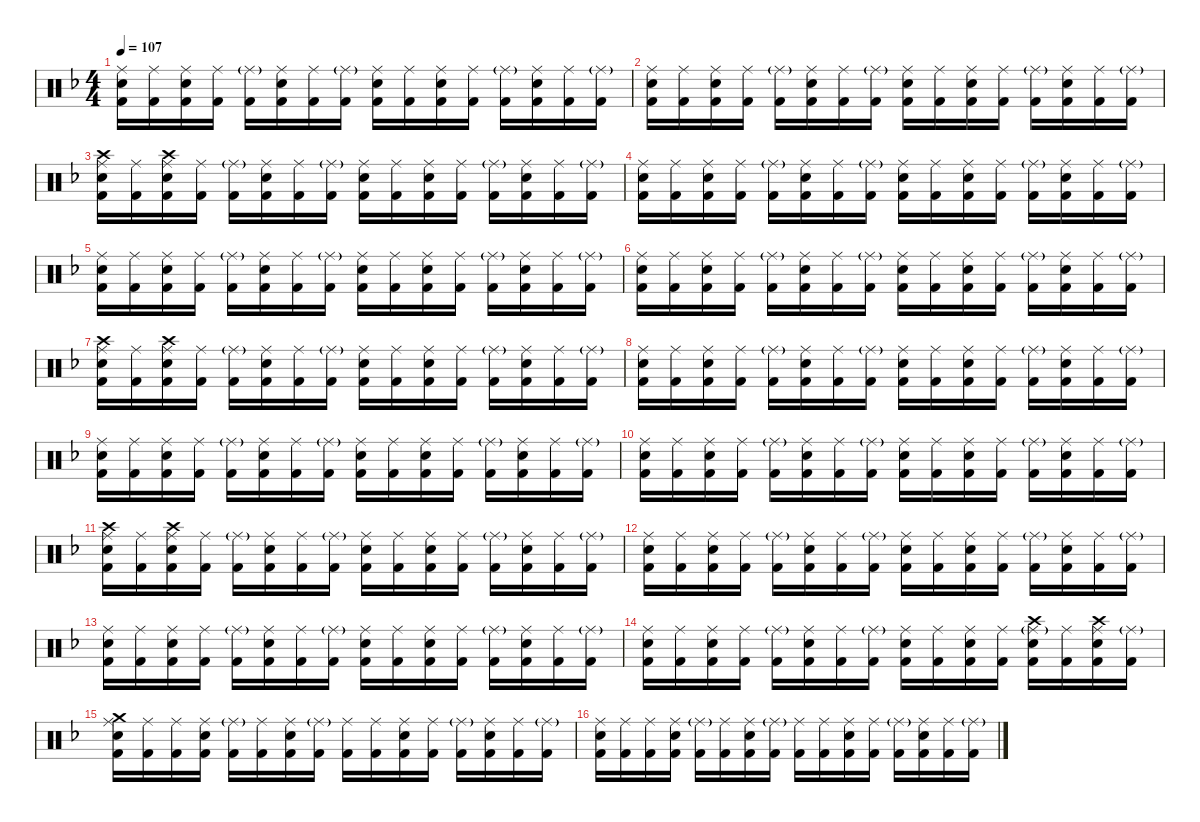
\hideDynamics
\bracketExtendMode nobrackets
\singleTrackTrackNamePolicy hidden
\multiTrackTrackNamePolicy hidden
\firstSystemTrackNameMode fullname
\firstSystemTrackNameOrientation horizontal
\otherSystemsTrackNameOrientation horizontal
\track ("Drumkit" "Drums") {defaultSystemsLayout 4 instrument percussion}
\staff {score}
\articulation defaults
\ts (4 4)
\tempo 107
\clef neutral
\ks dminor
("Ride (middle)"{acc forcenatural} "Snare (hit) 2"{acc forcenatural} "Kick (hit) 2"{acc forcenatural}).16{dy mf beam Down} ("Ride (middle)"{acc forcenatural} "Kick (hit) 2"{acc forcenatural}).16{beam Down} ("Ride (middle)"{acc forcenatural} "Snare (hit) 2"{acc forcenatural} "Kick (hit) 2"{acc forcenatural}).16{beam Down} ("Ride (middle)"{acc forcenatural} "Kick (hit) 2"{acc forcenatural}).16{beam Down} ("Ride (middle)"{g acc forcenatural} "Kick (hit) 2"{acc forcenatural}).16{dy f beam Down} ("Ride (middle)"{acc forcenatural} "Snare (hit) 2"{acc forcenatural} "Kick (hit) 2"{acc forcenatural}).16{dy mf beam Down} ("Ride (middle)"{acc forcenatural} "Kick (hit) 2"{acc forcenatural}).16{beam Down} ("Ride (middle)"{g acc forcenatural} "Kick (hit) 2"{acc forcenatural}).16{dy f beam Down} ("Ride (middle)"{acc forcenatural} "Snare (hit) 2"{acc forcenatural} "Kick (hit) 2"{acc forcenatural}).16{dy mf beam Down} ("Ride (middle)"{acc forcenatural} "Kick (hit) 2"{acc forcenatural}).16{beam Down} ("Ride (middle)"{acc forcenatural} "Snare (hit) 2"{acc forcenatural} "Kick (hit) 2"{acc forcenatural}).16{beam Down} ("Ride (middle)"{acc forcenatural} "Kick (hit) 2"{acc forcenatural}).16{beam Down} ("Ride (middle)"{g acc forcenatural} "Kick (hit) 2"{acc forcenatural}).16{dy f beam Down} ("Ride (middle)"{acc forcenatural} "Snare (hit) 2"{acc forcenatural} "Kick (hit) 2"{acc forcenatural}).16{dy mf beam Down} ("Ride (middle)"{acc forcenatural} "Kick (hit) 2"{acc forcenatural}).16{beam Down} ("Ride (middle)"{g acc forcenatural} "Kick (hit) 2"{acc forcenatural}).16{dy f beam Down} |
("Ride (middle)"{acc forcenatural} "Snare (hit) 2"{acc forcenatural} "Kick (hit) 2"{acc forcenatural}).16{dy mf beam Down} ("Ride (middle)"{acc forcenatural} "Kick (hit) 2"{acc forcenatural}).16{beam Down} ("Ride (middle)"{acc forcenatural} "Snare (hit) 2"{acc forcenatural} "Kick (hit) 2"{acc forcenatural}).16{beam Down} ("Ride (middle)"{acc forcenatural} "Kick (hit) 2"{acc forcenatural}).16{beam Down} ("Ride (middle)"{g acc forcenatural} "Kick (hit) 2"{acc forcenatural}).16{dy f beam Down} ("Ride (middle)"{acc forcenatural} "Snare (hit) 2"{acc forcenatural} "Kick (hit) 2"{acc forcenatural}).16{dy mf beam Down} ("Ride (middle)"{acc forcenatural} "Kick (hit) 2"{acc forcenatural}).16{beam Down} ("Ride (middle)"{g acc forcenatural} "Kick (hit) 2"{acc forcenatural}).16{dy f beam Down} ("Ride (middle)"{acc forcenatural} "Snare (hit) 2"{acc forcenatural} "Kick (hit) 2"{acc forcenatural}).16{dy mf beam Down} ("Ride (middle)"{acc forcenatural} "Kick (hit) 2"{acc forcenatural}).16{beam Down} ("Ride (middle)"{acc forcenatural} "Snare (hit) 2"{acc forcenatural} "Kick (hit) 2"{acc forcenatural}).16{beam Down} ("Ride (middle)"{acc forcenatural} "Kick (hit) 2"{acc forcenatural}).16{beam Down} ("Ride (middle)"{g acc forcenatural} "Kick (hit) 2"{acc forcenatural}).16{dy f beam Down} ("Ride (middle)"{acc forcenatural} "Snare (hit) 2"{acc forcenatural} "Kick (hit) 2"{acc forcenatural}).16{dy mf beam Down} ("Ride (middle)"{acc forcenatural} "Kick (hit) 2"{acc forcenatural}).16{beam Down} ("Ride (middle)"{g acc forcenatural} "Kick (hit) 2"{acc forcenatural}).16{dy f beam Down} |
("Crash high (hit)"{acc forcenatural} "Ride (middle)"{acc forcenatural} "Snare (hit) 2"{acc forcenatural} "Kick (hit) 2"{acc forcenatural}).16{beam Down} ("Ride (middle)"{acc forcenatural} "Kick (hit) 2"{acc forcenatural}).16{dy mf beam Down} ("Crash high (hit)"{acc forcenatural} "Ride (middle)"{acc forcenatural} "Snare (hit) 2"{acc forcenatural} "Kick (hit) 2"{acc forcenatural}).16{dy f beam Down} ("Ride (middle)"{acc forcenatural} "Kick (hit) 2"{acc forcenatural}).16{dy mf beam Down} ("Ride (middle)"{g acc forcenatural} "Kick (hit) 2"{acc forcenatural}).16{dy f beam Down} ("Ride (middle)"{acc forcenatural} "Snare (hit) 2"{acc forcenatural} "Kick (hit) 2"{acc forcenatural}).16{dy mf beam Down} ("Ride (middle)"{acc forcenatural} "Kick (hit) 2"{acc forcenatural}).16{beam Down} ("Ride (middle)"{g acc forcenatural} "Kick (hit) 2"{acc forcenatural}).16{dy f beam Down} ("Ride (middle)"{acc forcenatural} "Snare (hit) 2"{acc forcenatural} "Kick (hit) 2"{acc forcenatural}).16{dy mf beam Down} ("Ride (middle)"{acc forcenatural} "Kick (hit) 2"{acc forcenatural}).16{beam Down} ("Ride (middle)"{acc forcenatural} "Snare (hit) 2"{acc forcenatural} "Kick (hit) 2"{acc forcenatural}).16{beam Down} ("Ride (middle)"{acc forcenatural} "Kick (hit) 2"{acc forcenatural}).16{beam Down} ("Ride (middle)"{g acc forcenatural} "Kick (hit) 2"{acc forcenatural}).16{dy f beam Down} ("Ride (middle)"{acc forcenatural} "Snare (hit) 2"{acc forcenatural} "Kick (hit) 2"{acc forcenatural}).16{dy mf beam Down} ("Ride (middle)"{acc forcenatural} "Kick (hit) 2"{acc forcenatural}).16{beam Down} ("Ride (middle)"{g acc forcenatural} "Kick (hit) 2"{acc forcenatural}).16{dy f beam Down} |
("Ride (middle)"{acc forcenatural} "Snare (hit) 2"{acc forcenatural} "Kick (hit) 2"{acc forcenatural}).16{dy mf beam Down} ("Ride (middle)"{acc forcenatural} "Kick (hit) 2"{acc forcenatural}).16{beam Down} ("Ride (middle)"{acc forcenatural} "Snare (hit) 2"{acc forcenatural} "Kick (hit) 2"{acc forcenatural}).16{beam Down} ("Ride (middle)"{acc forcenatural} "Kick (hit) 2"{acc forcenatural}).16{beam Down} ("Ride (middle)"{g acc forcenatural} "Kick (hit) 2"{acc forcenatural}).16{dy f beam Down} ("Ride (middle)"{acc forcenatural} "Snare (hit) 2"{acc forcenatural} "Kick (hit) 2"{acc forcenatural}).16{dy mf beam Down} ("Ride (middle)"{acc forcenatural} "Kick (hit) 2"{acc forcenatural}).16{beam Down} ("Ride (middle)"{g acc forcenatural} "Kick (hit) 2"{acc forcenatural}).16{dy f beam Down} ("Ride (middle)"{acc forcenatural} "Snare (hit) 2"{acc forcenatural} "Kick (hit) 2"{acc forcenatural}).16{dy mf beam Down} ("Ride (middle)"{acc forcenatural} "Kick (hit) 2"{acc forcenatural}).16{beam Down} ("Ride (middle)"{acc forcenatural} "Snare (hit) 2"{acc forcenatural} "Kick (hit) 2"{acc forcenatural}).16{beam Down} ("Ride (middle)"{acc forcenatural} "Kick (hit) 2"{acc forcenatural}).16{beam Down} ("Ride (middle)"{g acc forcenatural} "Kick (hit) 2"{acc forcenatural}).16{dy f beam Down} ("Ride (middle)"{acc forcenatural} "Snare (hit) 2"{acc forcenatural} "Kick (hit) 2"{acc forcenatural}).16{dy mf beam Down} ("Ride (middle)"{acc forcenatural} "Kick (hit) 2"{acc forcenatural}).16{beam Down} ("Ride (middle)"{g acc forcenatural} "Kick (hit) 2"{acc forcenatural}).16{dy f beam Down} |
("Ride (middle)"{acc forcenatural} "Snare (hit) 2"{acc forcenatural} "Kick (hit) 2"{acc forcenatural}).16{dy mf beam Down} ("Ride (middle)"{acc forcenatural} "Kick (hit) 2"{acc forcenatural}).16{beam Down} ("Ride (middle)"{acc forcenatural} "Snare (hit) 2"{acc forcenatural} "Kick (hit) 2"{acc forcenatural}).16{beam Down} ("Ride (middle)"{acc forcenatural} "Kick (hit) 2"{acc forcenatural}).16{beam Down} ("Ride (middle)"{g acc forcenatural} "Kick (hit) 2"{acc forcenatural}).16{dy f beam Down} ("Ride (middle)"{acc forcenatural} "Snare (hit) 2"{acc forcenatural} "Kick (hit) 2"{acc forcenatural}).16{dy mf beam Down} ("Ride (middle)"{acc forcenatural} "Kick (hit) 2"{acc forcenatural}).16{beam Down} ("Ride (middle)"{g acc forcenatural} "Kick (hit) 2"{acc forcenatural}).16{dy f beam Down} ("Ride (middle)"{acc forcenatural} "Snare (hit) 2"{acc forcenatural} "Kick (hit) 2"{acc forcenatural}).16{dy mf beam Down} ("Ride (middle)"{acc forcenatural} "Kick (hit) 2"{acc forcenatural}).16{beam Down} ("Ride (middle)"{acc forcenatural} "Snare (hit) 2"{acc forcenatural} "Kick (hit) 2"{acc forcenatural}).16{beam Down} ("Ride (middle)"{acc forcenatural} "Kick (hit) 2"{acc forcenatural}).16{beam Down} ("Ride (middle)"{g acc forcenatural} "Kick (hit) 2"{acc forcenatural}).16{dy f beam Down} ("Ride (middle)"{acc forcenatural} "Snare (hit) 2"{acc forcenatural} "Kick (hit) 2"{acc forcenatural}).16{dy mf beam Down} ("Ride (middle)"{acc forcenatural} "Kick (hit) 2"{acc forcenatural}).16{beam Down} ("Ride (middle)"{g acc forcenatural} "Kick (hit) 2"{acc forcenatural}).16{dy f beam Down} |
("Ride (middle)"{acc forcenatural} "Snare (hit) 2"{acc forcenatural} "Kick (hit) 2"{acc forcenatural}).16{dy mf beam Down} ("Ride (middle)"{acc forcenatural} "Kick (hit) 2"{acc forcenatural}).16{beam Down} ("Ride (middle)"{acc forcenatural} "Snare (hit) 2"{acc forcenatural} "Kick (hit) 2"{acc forcenatural}).16{beam Down} ("Ride (middle)"{acc forcenatural} "Kick (hit) 2"{acc forcenatural}).16{beam Down} ("Ride (middle)"{g acc forcenatural} "Kick (hit) 2"{acc forcenatural}).16{dy f beam Down} ("Ride (middle)"{acc forcenatural} "Snare (hit) 2"{acc forcenatural} "Kick (hit) 2"{acc forcenatural}).16{dy mf beam Down} ("Ride (middle)"{acc forcenatural} "Kick (hit) 2"{acc forcenatural}).16{beam Down} ("Ride (middle)"{g acc forcenatural} "Kick (hit) 2"{acc forcenatural}).16{dy f beam Down} ("Ride (middle)"{acc forcenatural} "Snare (hit) 2"{acc forcenatural} "Kick (hit) 2"{acc forcenatural}).16{dy mf beam Down} ("Ride (middle)"{acc forcenatural} "Kick (hit) 2"{acc forcenatural}).16{beam Down} ("Ride (middle)"{acc forcenatural} "Snare (hit) 2"{acc forcenatural} "Kick (hit) 2"{acc forcenatural}).16{beam Down} ("Ride (middle)"{acc forcenatural} "Kick (hit) 2"{acc forcenatural}).16{beam Down} ("Ride (middle)"{g acc forcenatural} "Kick (hit) 2"{acc forcenatural}).16{dy f beam Down} ("Ride (middle)"{acc forcenatural} "Snare (hit) 2"{acc forcenatural} "Kick (hit) 2"{acc forcenatural}).16{dy mf beam Down} ("Ride (middle)"{acc forcenatural} "Kick (hit) 2"{acc forcenatural}).16{beam Down} ("Ride (middle)"{g acc forcenatural} "Kick (hit) 2"{acc forcenatural}).16{dy f beam Down} |
("Crash high (hit)"{acc forcenatural} "Ride (middle)"{acc forcenatural} "Snare (hit) 2"{acc forcenatural} "Kick (hit) 2"{acc forcenatural}).16{beam Down} ("Ride (middle)"{acc forcenatural} "Kick (hit) 2"{acc forcenatural}).16{dy mf beam Down} ("Crash high (hit)"{acc forcenatural} "Ride (middle)"{acc forcenatural} "Snare (hit) 2"{acc forcenatural} "Kick (hit) 2"{acc forcenatural}).16{dy f beam Down} ("Ride (middle)"{acc forcenatural} "Kick (hit) 2"{acc forcenatural}).16{dy mf beam Down} ("Ride (middle)"{g acc forcenatural} "Kick (hit) 2"{acc forcenatural}).16{dy f beam Down} ("Ride (middle)"{acc forcenatural} "Snare (hit) 2"{acc forcenatural} "Kick (hit) 2"{acc forcenatural}).16{dy mf beam Down} ("Ride (middle)"{acc forcenatural} "Kick (hit) 2"{acc forcenatural}).16{beam Down} ("Ride (middle)"{g acc forcenatural} "Kick (hit) 2"{acc forcenatural}).16{dy f beam Down} ("Ride (middle)"{acc forcenatural} "Snare (hit) 2"{acc forcenatural} "Kick (hit) 2"{acc forcenatural}).16{dy mf beam Down} ("Ride (middle)"{acc forcenatural} "Kick (hit) 2"{acc forcenatural}).16{beam Down} ("Ride (middle)"{acc forcenatural} "Snare (hit) 2"{acc forcenatural} "Kick (hit) 2"{acc forcenatural}).16{beam Down} ("Ride (middle)"{acc forcenatural} "Kick (hit) 2"{acc forcenatural}).16{beam Down} ("Ride (middle)"{g acc forcenatural} "Kick (hit) 2"{acc forcenatural}).16{dy f beam Down} ("Ride (middle)"{acc forcenatural} "Snare (hit) 2"{acc forcenatural} "Kick (hit) 2"{acc forcenatural}).16{dy mf beam Down} ("Ride (middle)"{acc forcenatural} "Kick (hit) 2"{acc forcenatural}).16{beam Down} ("Ride (middle)"{g acc forcenatural} "Kick (hit) 2"{acc forcenatural}).16{dy f beam Down} |
("Ride (middle)"{acc forcenatural} "Snare (hit) 2"{acc forcenatural} "Kick (hit) 2"{acc forcenatural}).16{dy mf beam Down} ("Ride (middle)"{acc forcenatural} "Kick (hit) 2"{acc forcenatural}).16{beam Down} ("Ride (middle)"{acc forcenatural} "Snare (hit) 2"{acc forcenatural} "Kick (hit) 2"{acc forcenatural}).16{beam Down} ("Ride (middle)"{acc forcenatural} "Kick (hit) 2"{acc forcenatural}).16{beam Down} ("Ride (middle)"{g acc forcenatural} "Kick (hit) 2"{acc forcenatural}).16{dy f beam Down} ("Ride (middle)"{acc forcenatural} "Snare (hit) 2"{acc forcenatural} "Kick (hit) 2"{acc forcenatural}).16{dy mf beam Down} ("Ride (middle)"{acc forcenatural} "Kick (hit) 2"{acc forcenatural}).16{beam Down} ("Ride (middle)"{g acc forcenatural} "Kick (hit) 2"{acc forcenatural}).16{dy f beam Down} ("Ride (middle)"{acc forcenatural} "Snare (hit) 2"{acc forcenatural} "Kick (hit) 2"{acc forcenatural}).16{dy mf beam Down} ("Ride (middle)"{acc forcenatural} "Kick (hit) 2"{acc forcenatural}).16{beam Down} ("Ride (middle)"{acc forcenatural} "Snare (hit) 2"{acc forcenatural} "Kick (hit) 2"{acc forcenatural}).16{beam Down} ("Ride (middle)"{acc forcenatural} "Kick (hit) 2"{acc forcenatural}).16{beam Down} ("Ride (middle)"{g acc forcenatural} "Kick (hit) 2"{acc forcenatural}).16{dy f beam Down} ("Ride (middle)"{acc forcenatural} "Snare (hit) 2"{acc forcenatural} "Kick (hit) 2"{acc forcenatural}).16{dy mf beam Down} ("Ride (middle)"{acc forcenatural} "Kick (hit) 2"{acc forcenatural}).16{beam Down} ("Ride (middle)"{g acc forcenatural} "Kick (hit) 2"{acc forcenatural}).16{dy f beam Down} |
("Ride (middle)"{acc forcenatural} "Snare (hit) 2"{acc forcenatural} "Kick (hit) 2"{acc forcenatural}).16{dy mf beam Down} ("Ride (middle)"{acc forcenatural} "Kick (hit) 2"{acc forcenatural}).16{beam Down} ("Ride (middle)"{acc forcenatural} "Snare (hit) 2"{acc forcenatural} "Kick (hit) 2"{acc forcenatural}).16{beam Down} ("Ride (middle)"{acc forcenatural} "Kick (hit) 2"{acc forcenatural}).16{beam Down} ("Ride (middle)"{g acc forcenatural} "Kick (hit) 2"{acc forcenatural}).16{dy f beam Down} ("Ride (middle)"{acc forcenatural} "Snare (hit) 2"{acc forcenatural} "Kick (hit) 2"{acc forcenatural}).16{dy mf beam Down} ("Ride (middle)"{acc forcenatural} "Kick (hit) 2"{acc forcenatural}).16{beam Down} ("Ride (middle)"{g acc forcenatural} "Kick (hit) 2"{acc forcenatural}).16{dy f beam Down} ("Ride (middle)"{acc forcenatural} "Snare (hit) 2"{acc forcenatural} "Kick (hit) 2"{acc forcenatural}).16{dy mf beam Down} ("Ride (middle)"{acc forcenatural} "Kick (hit) 2"{acc forcenatural}).16{beam Down} ("Ride (middle)"{acc forcenatural} "Snare (hit) 2"{acc forcenatural} "Kick (hit) 2"{acc forcenatural}).16{beam Down} ("Ride (middle)"{acc forcenatural} "Kick (hit) 2"{acc forcenatural}).16{beam Down} ("Ride (middle)"{g acc forcenatural} "Kick (hit) 2"{acc forcenatural}).16{dy f beam Down} ("Ride (middle)"{acc forcenatural} "Snare (hit) 2"{acc forcenatural} "Kick (hit) 2"{acc forcenatural}).16{dy mf beam Down} ("Ride (middle)"{acc forcenatural} "Kick (hit) 2"{acc forcenatural}).16{beam Down} ("Ride (middle)"{g acc forcenatural} "Kick (hit) 2"{acc forcenatural}).16{dy f beam Down} |
("Ride (middle)"{acc forcenatural} "Snare (hit) 2"{acc forcenatural} "Kick (hit) 2"{acc forcenatural}).16{dy mf beam Down} ("Ride (middle)"{acc forcenatural} "Kick (hit) 2"{acc forcenatural}).16{beam Down} ("Ride (middle)"{acc forcenatural} "Snare (hit) 2"{acc forcenatural} "Kick (hit) 2"{acc forcenatural}).16{beam Down} ("Ride (middle)"{acc forcenatural} "Kick (hit) 2"{acc forcenatural}).16{beam Down} ("Ride (middle)"{g acc forcenatural} "Kick (hit) 2"{acc forcenatural}).16{dy f beam Down} ("Ride (middle)"{acc forcenatural} "Snare (hit) 2"{acc forcenatural} "Kick (hit) 2"{acc forcenatural}).16{dy mf beam Down} ("Ride (middle)"{acc forcenatural} "Kick (hit) 2"{acc forcenatural}).16{beam Down} ("Ride (middle)"{g acc forcenatural} "Kick (hit) 2"{acc forcenatural}).16{dy f beam Down} ("Ride (middle)"{acc forcenatural} "Snare (hit) 2"{acc forcenatural} "Kick (hit) 2"{acc forcenatural}).16{dy mf beam Down} ("Ride (middle)"{acc forcenatural} "Kick (hit) 2"{acc forcenatural}).16{beam Down} ("Ride (middle)"{acc forcenatural} "Snare (hit) 2"{acc forcenatural} "Kick (hit) 2"{acc forcenatural}).16{beam Down} ("Ride (middle)"{acc forcenatural} "Kick (hit) 2"{acc forcenatural}).16{beam Down} ("Ride (middle)"{g acc forcenatural} "Kick (hit) 2"{acc forcenatural}).16{dy f beam Down} ("Ride (middle)"{acc forcenatural} "Snare (hit) 2"{acc forcenatural} "Kick (hit) 2"{acc forcenatural}).16{dy mf beam Down} ("Ride (middle)"{acc forcenatural} "Kick (hit) 2"{acc forcenatural}).16{beam Down} ("Ride (middle)"{g acc forcenatural} "Kick (hit) 2"{acc forcenatural}).16{dy f beam Down} |
("Crash high (hit)"{acc forcenatural} "Ride (middle)"{acc forcenatural} "Snare (hit) 2"{acc forcenatural} "Kick (hit) 2"{acc forcenatural}).16{beam Down} ("Ride (middle)"{acc forcenatural} "Kick (hit) 2"{acc forcenatural}).16{dy mf beam Down} ("Crash high (hit)"{acc forcenatural} "Ride (middle)"{acc forcenatural} "Snare (hit) 2"{acc forcenatural} "Kick (hit) 2"{acc forcenatural}).16{dy f beam Down} ("Ride (middle)"{acc forcenatural} "Kick (hit) 2"{acc forcenatural}).16{dy mf beam Down} ("Ride (middle)"{g acc forcenatural} "Kick (hit) 2"{acc forcenatural}).16{dy f beam Down} ("Ride (middle)"{acc forcenatural} "Snare (hit) 2"{acc forcenatural} "Kick (hit) 2"{acc forcenatural}).16{dy mf beam Down} ("Ride (middle)"{acc forcenatural} "Kick (hit) 2"{acc forcenatural}).16{beam Down} ("Ride (middle)"{g acc forcenatural} "Kick (hit) 2"{acc forcenatural}).16{dy f beam Down} ("Ride (middle)"{acc forcenatural} "Snare (hit) 2"{acc forcenatural} "Kick (hit) 2"{acc forcenatural}).16{dy mf beam Down} ("Ride (middle)"{acc forcenatural} "Kick (hit) 2"{acc forcenatural}).16{beam Down} ("Ride (middle)"{acc forcenatural} "Snare (hit) 2"{acc forcenatural} "Kick (hit) 2"{acc forcenatural}).16{beam Down} ("Ride (middle)"{acc forcenatural} "Kick (hit) 2"{acc forcenatural}).16{beam Down} ("Ride (middle)"{g acc forcenatural} "Kick (hit) 2"{acc forcenatural}).16{dy f beam Down} ("Ride (middle)"{acc forcenatural} "Snare (hit) 2"{acc forcenatural} "Kick (hit) 2"{acc forcenatural}).16{dy mf beam Down} ("Ride (middle)"{acc forcenatural} "Kick (hit) 2"{acc forcenatural}).16{beam Down} ("Ride (middle)"{g acc forcenatural} "Kick (hit) 2"{acc forcenatural}).16{dy f beam Down} |
("Ride (middle)"{acc forcenatural} "Snare (hit) 2"{acc forcenatural} "Kick (hit) 2"{acc forcenatural}).16{dy mf beam Down} ("Ride (middle)"{acc forcenatural} "Kick (hit) 2"{acc forcenatural}).16{beam Down} ("Ride (middle)"{acc forcenatural} "Snare (hit) 2"{acc forcenatural} "Kick (hit) 2"{acc forcenatural}).16{beam Down} ("Ride (middle)"{acc forcenatural} "Kick (hit) 2"{acc forcenatural}).16{beam Down} ("Ride (middle)"{g acc forcenatural} "Kick (hit) 2"{acc forcenatural}).16{dy f beam Down} ("Ride (middle)"{acc forcenatural} "Snare (hit) 2"{acc forcenatural} "Kick (hit) 2"{acc forcenatural}).16{dy mf beam Down} ("Ride (middle)"{acc forcenatural} "Kick (hit) 2"{acc forcenatural}).16{beam Down} ("Ride (middle)"{g acc forcenatural} "Kick (hit) 2"{acc forcenatural}).16{dy f beam Down} ("Ride (middle)"{acc forcenatural} "Snare (hit) 2"{acc forcenatural} "Kick (hit) 2"{acc forcenatural}).16{dy mf beam Down} ("Ride (middle)"{acc forcenatural} "Kick (hit) 2"{acc forcenatural}).16{beam Down} ("Ride (middle)"{acc forcenatural} "Snare (hit) 2"{acc forcenatural} "Kick (hit) 2"{acc forcenatural}).16{beam Down} ("Ride (middle)"{acc forcenatural} "Kick (hit) 2"{acc forcenatural}).16{beam Down} ("Ride (middle)"{g acc forcenatural} "Kick (hit) 2"{acc forcenatural}).16{dy f beam Down} ("Ride (middle)"{acc forcenatural} "Snare (hit) 2"{acc forcenatural} "Kick (hit) 2"{acc forcenatural}).16{dy mf beam Down} ("Ride (middle)"{acc forcenatural} "Kick (hit) 2"{acc forcenatural}).16{beam Down} ("Ride (middle)"{g acc forcenatural} "Kick (hit) 2"{acc forcenatural}).16{dy f beam Down} |
("Ride (middle)"{acc forcenatural} "Snare (hit) 2"{acc forcenatural} "Kick (hit) 2"{acc forcenatural}).16{dy mf beam Down} ("Ride (middle)"{acc forcenatural} "Kick (hit) 2"{acc forcenatural}).16{beam Down} ("Ride (middle)"{acc forcenatural} "Snare (hit) 2"{acc forcenatural} "Kick (hit) 2"{acc forcenatural}).16{beam Down} ("Ride (middle)"{acc forcenatural} "Kick (hit) 2"{acc forcenatural}).16{beam Down} ("Ride (middle)"{g acc forcenatural} "Kick (hit) 2"{acc forcenatural}).16{dy f beam Down} ("Ride (middle)"{acc forcenatural} "Snare (hit) 2"{acc forcenatural} "Kick (hit) 2"{acc forcenatural}).16{dy mf beam Down} ("Ride (middle)"{acc forcenatural} "Kick (hit) 2"{acc forcenatural}).16{beam Down} ("Ride (middle)"{g acc forcenatural} "Kick (hit) 2"{acc forcenatural}).16{dy f beam Down} ("Ride (middle)"{acc forcenatural} "Snare (hit) 2"{acc forcenatural} "Kick (hit) 2"{acc forcenatural}).16{dy mf beam Down} ("Ride (middle)"{acc forcenatural} "Kick (hit) 2"{acc forcenatural}).16{beam Down} ("Ride (middle)"{acc forcenatural} "Snare (hit) 2"{acc forcenatural} "Kick (hit) 2"{acc forcenatural}).16{beam Down} ("Ride (middle)"{acc forcenatural} "Kick (hit) 2"{acc forcenatural}).16{beam Down} ("Ride (middle)"{g acc forcenatural} "Kick (hit) 2"{acc forcenatural}).16{dy f beam Down} ("Ride (middle)"{acc forcenatural} "Snare (hit) 2"{acc forcenatural} "Kick (hit) 2"{acc forcenatural}).16{dy mf beam Down} ("Ride (middle)"{acc forcenatural} "Kick (hit) 2"{acc forcenatural}).16{beam Down} ("Ride (middle)"{g acc forcenatural} "Kick (hit) 2"{acc forcenatural}).16{dy f beam Down} |
("Ride (middle)"{acc forcenatural} "Snare (hit) 2"{acc forcenatural} "Kick (hit) 2"{acc forcenatural}).16{dy mf beam Down} ("Ride (middle)"{acc forcenatural} "Kick (hit) 2"{acc forcenatural}).16{beam Down} ("Ride (middle)"{acc forcenatural} "Snare (hit) 2"{acc forcenatural} "Kick (hit) 2"{acc forcenatural}).16{beam Down} ("Ride (middle)"{acc forcenatural} "Kick (hit) 2"{acc forcenatural}).16{beam Down} ("Ride (middle)"{g acc forcenatural} "Kick (hit) 2"{acc forcenatural}).16{dy f beam Down} ("Ride (middle)"{acc forcenatural} "Snare (hit) 2"{acc forcenatural} "Kick (hit) 2"{acc forcenatural}).16{dy mf beam Down} ("Ride (middle)"{acc forcenatural} "Kick (hit) 2"{acc forcenatural}).16{beam Down} ("Ride (middle)"{g acc forcenatural} "Kick (hit) 2"{acc forcenatural}).16{dy f beam Down} ("Ride (middle)"{acc forcenatural} "Snare (hit) 2"{acc forcenatural} "Kick (hit) 2"{acc forcenatural}).16{dy mf beam Down} ("Ride (middle)"{acc forcenatural} "Kick (hit) 2"{acc forcenatural}).16{beam Down} ("Ride (middle)"{acc forcenatural} "Snare (hit) 2"{acc forcenatural} "Kick (hit) 2"{acc forcenatural}).16{beam Down} ("Ride (middle)"{acc forcenatural} "Kick (hit) 2"{acc forcenatural}).16{beam Down} ("Crash high (hit)"{acc forcenatural} "Ride (middle)"{g acc forcenatural} "Snare (hit) 2"{acc forcenatural} "Kick (hit) 2"{acc forcenatural}).16{dy f beam Down} ("Ride (middle)"{acc forcenatural} "Kick (hit) 2"{acc forcenatural}).16{dy mf beam Down} ("Crash high (hit)"{acc forcenatural} "Ride (middle)"{acc forcenatural} "Snare (hit) 2"{acc forcenatural} "Kick (hit) 2"{acc forcenatural}).16{dy f beam Down} ("Ride (middle)"{g acc forcenatural} "Kick (hit) 2"{acc forcenatural}).16{beam Down} |
("Crash medium (hit)"{acc forcenatural} "Ride (middle)"{acc forcenatural} "Snare (hit) 2"{acc forcenatural} "Kick (hit) 2"{acc forcenatural}).16{beam Down} ("Ride (middle)"{acc forcenatural} "Kick (hit) 2"{acc forcenatural}).16{dy mf beam Down} ("Ride (middle)"{acc forcenatural} "Kick (hit) 2"{acc forcenatural}).16{beam Down} ("Ride (middle)"{acc forcenatural} "Snare (hit) 2"{acc forcenatural} "Kick (hit) 2"{acc forcenatural}).16{beam Down} ("Ride (middle)"{g acc forcenatural} "Kick (hit) 2"{acc forcenatural}).16{dy f beam Down} ("Ride (middle)"{acc forcenatural} "Kick (hit) 2"{acc forcenatural}).16{dy mf beam Down} ("Ride (middle)"{acc forcenatural} "Snare (hit) 2"{acc forcenatural} "Kick (hit) 2"{acc forcenatural}).16{beam Down} ("Ride (middle)"{g acc forcenatural} "Kick (hit) 2"{acc forcenatural}).16{dy f beam Down} ("Ride (middle)"{acc forcenatural} "Kick (hit) 2"{acc forcenatural}).16{dy mf beam Down} ("Ride (middle)"{acc forcenatural} "Kick (hit) 2"{acc forcenatural}).16{beam Down} ("Ride (middle)"{acc forcenatural} "Snare (hit) 2"{acc forcenatural} "Kick (hit) 2"{acc forcenatural}).16{beam Down} ("Ride (middle)"{acc forcenatural} "Kick (hit) 2"{acc forcenatural}).16{beam Down} ("Ride (middle)"{g acc forcenatural} "Kick (hit) 2"{acc forcenatural}).16{dy f beam Down} ("Ride (middle)"{acc forcenatural} "Snare (hit) 2"{acc forcenatural} "Kick (hit) 2"{acc forcenatural}).16{dy mf beam Down} ("Ride (middle)"{acc forcenatural} "Kick (hit) 2"{acc forcenatural}).16{beam Down} ("Ride (middle)"{g acc forcenatural} "Kick (hit) 2"{acc forcenatural}).16{dy f beam Down} |
("Ride (middle)"{acc forcenatural} "Snare (hit) 2"{acc forcenatural} "Kick (hit) 2"{acc forcenatural}).16{dy mf beam Down} ("Ride (middle)"{acc forcenatural} "Kick (hit) 2"{acc forcenatural}).16{beam Down} ("Ride (middle)"{acc forcenatural} "Kick (hit) 2"{acc forcenatural}).16{beam Down} ("Ride (middle)"{acc forcenatural} "Snare (hit) 2"{acc forcenatural} "Kick (hit) 2"{acc forcenatural}).16{beam Down} ("Ride (middle)"{g acc forcenatural} "Kick (hit) 2"{acc forcenatural}).16{dy f beam Down} ("Ride (middle)"{acc forcenatural} "Kick (hit) 2"{acc forcenatural}).16{dy mf beam Down} ("Ride (middle)"{acc forcenatural} "Snare (hit) 2"{acc forcenatural} "Kick (hit) 2"{acc forcenatural}).16{beam Down} ("Ride (middle)"{g acc forcenatural} "Kick (hit) 2"{acc forcenatural}).16{dy f beam Down} ("Ride (middle)"{acc forcenatural} "Kick (hit) 2"{acc forcenatural}).16{dy mf beam Down} ("Ride (middle)"{acc forcenatural} "Kick (hit) 2"{acc forcenatural}).16{beam Down} ("Ride (middle)"{acc forcenatural} "Snare (hit) 2"{acc forcenatural} "Kick (hit) 2"{acc forcenatural}).16{beam Down} ("Ride (middle)"{acc forcenatural} "Kick (hit) 2"{acc forcenatural}).16{beam Down} ("Ride (middle)"{g acc forcenatural} "Kick (hit) 2"{acc forcenatural}).16{dy f beam Down} ("Ride (middle)"{acc forcenatural} "Snare (hit) 2"{acc forcenatural} "Kick (hit) 2"{acc forcenatural}).16{dy mf beam Down} ("Ride (middle)"{acc forcenatural} "Kick (hit) 2"{acc forcenatural}).16{beam Down} ("Ride (middle)"{g acc forcenatural} "Kick (hit) 2"{acc forcenatural}).16{dy f beam Down}
